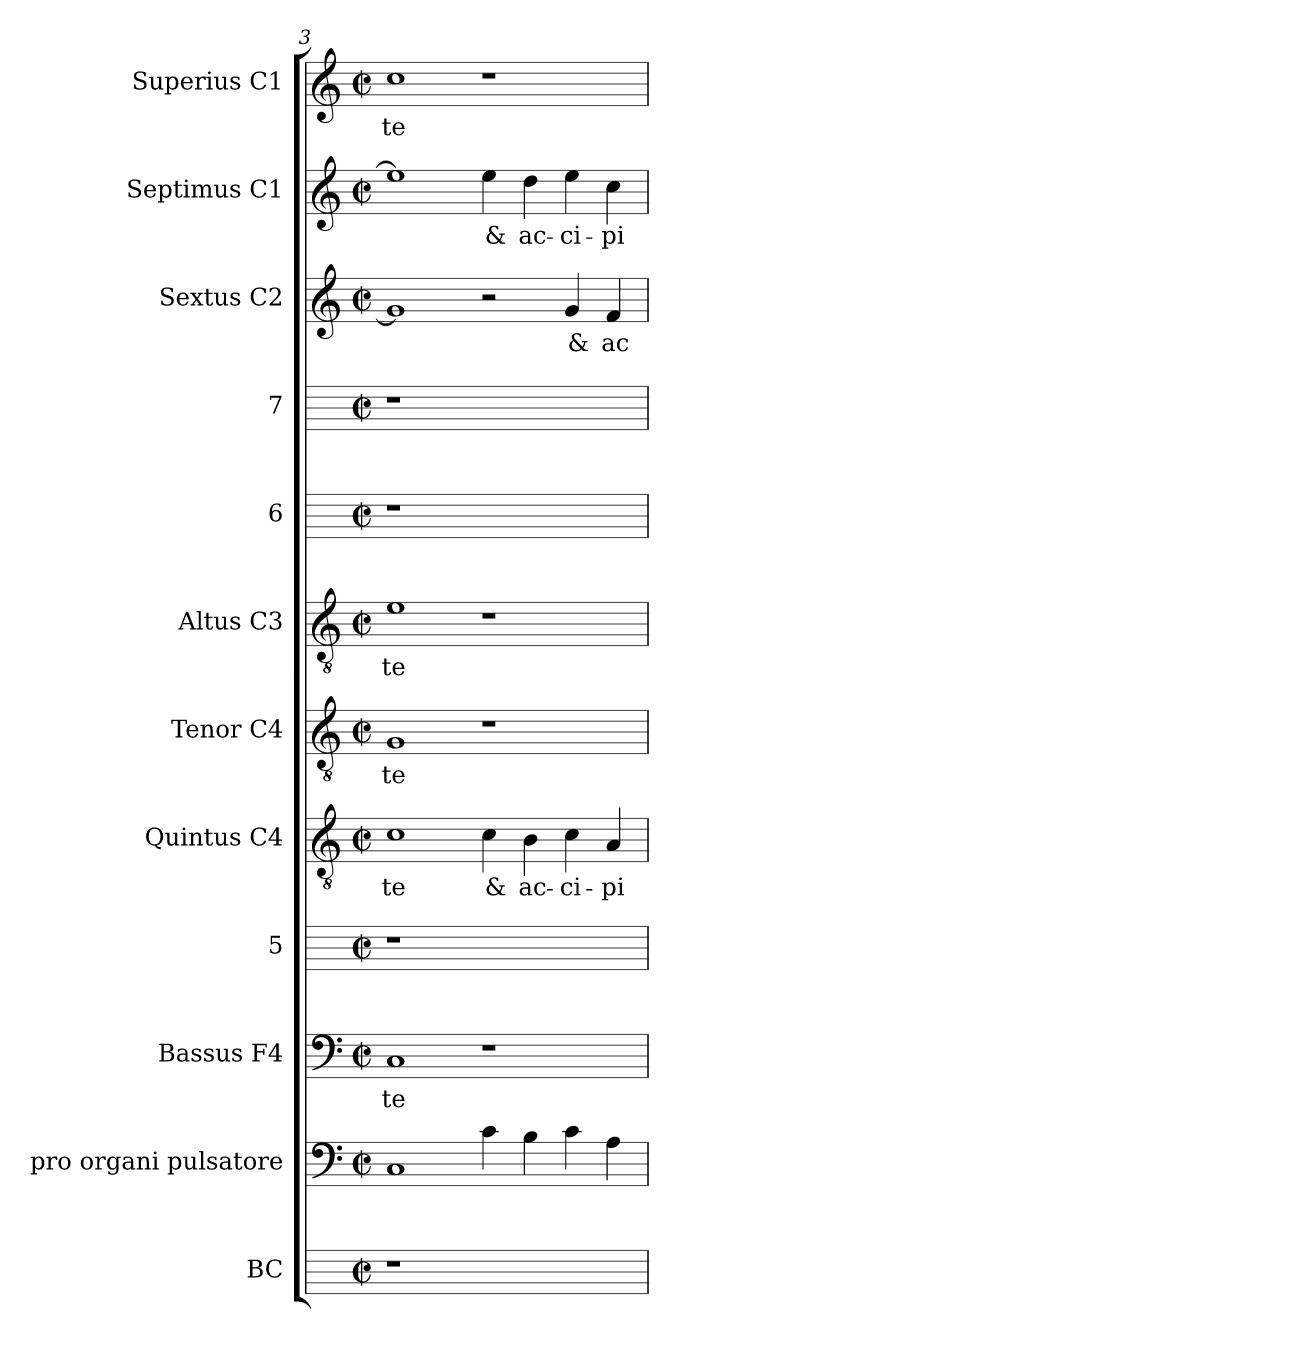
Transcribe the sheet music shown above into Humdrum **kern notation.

**kern	**kern	**kern	**text	**kern	**kern	**text	**kern	**text	**kern	**text	**kern	**kern	**kern	**text	**kern	**text	**kern	**text
*part12	*part11	*part10	*part10	*part9	*part8	*part8	*part7	*part7	*part6	*part6	*part5	*part4	*part3	*part3	*part2	*part2	*part1	*part1
*staff12	*staff11	*staff10	*staff10	*staff9	*staff8	*staff8	*staff7	*staff7	*staff6	*staff6	*staff5	*staff4	*staff3	*staff3	*staff2	*staff2	*staff1	*staff1
*I"BC	*I"pro organi  pulsatore	*I"Bassus  F4	*	*I"5	*I"Quintus  C4	*	*I"Tenor  C4	*	*I"Altus  C3	*	*I"6	*I"7	*I"Sextus  C2	*	*I"Septimus  C1	*	*I"Superius  C1	*
*I'BC	*	*I'B	*	*	*	*	*I'T	*	*I'A	*	*	*	*	*	*	*	*I'S	*
*	*clefF4	*clefF4	*	*	*clefGv2	*	*clefGv2	*	*clefGv2	*	*	*	*clefG2	*	*clefG2	*	*clefG2	*
*k[]	*k[]	*k[]	*	*k[]	*k[]	*	*k[]	*	*k[]	*	*k[]	*k[]	*k[]	*	*k[]	*	*k[]	*
*C:	*C:	*C:	*	*C:	*C:	*	*C:	*	*C:	*	*C:	*C:	*C:	*	*C:	*	*C:	*
*M2/2	*M2/2	*M2/2	*	*M2/2	*M2/2	*	*M2/2	*	*M2/2	*	*M2/2	*M2/2	*M2/2	*	*M2/2	*	*M2/2	*
*met(c|)	*met(c|)	*met(c|)	*	*met(c|)	*met(c|)	*	*met(c|)	*	*met(c|)	*	*met(c|)	*met(c|)	*met(c|)	*	*met(c|)	*	*met(c|)	*
=3	=3	=3	=3	=3	=3	=3	=3	=3	=3	=3	=3	=3	=3	=3	=3	=3	=3	=3
!	!	!	!LO:LY:b:cj	!	!	!LO:LY:b:cj	!	!LO:LY:b:cj	!	!LO:LY:b:cj	!	!	!	!LO:LY:b:cj	!	!LO:LY:b:cj	!	!LO:LY:b:cj
1r	1C	1C	-te	1r	1c	-te	1G	-te	1e	-te	1r	1r	1g]	.	1ee]	.	1cc	-te
!	!	!	!	!	!	!LO:LY:b:cj	!	!	!	!	!	!	!	!	!	!LO:LY:b:cj	!	!
1ryy	4c\	1r	.	1ryy	4c\	&	1r	.	1r	.	1ryy	1ryy	2r	.	4ee\	&	1r	.
!	!	!	!	!	!	!LO:LY:b:cj	!	!	!	!	!	!	!	!	!	!LO:LY:b:cj	!	!
.	4B\	.	.	.	4B\	ac-	.	.	.	.	.	.	.	.	4dd\	ac-	.	.
!	!	!	!	!	!	!LO:LY:b:cj	!	!	!	!	!	!	!	!LO:LY:b:cj	!	!LO:LY:b:cj	!	!
.	4c\	.	.	.	4c\	-ci-	.	.	.	.	.	.	4g/	&	4ee\	-ci-	.	.
!	!	!	!	!	!	!LO:LY:b:cj	!	!	!	!	!	!	!	!LO:LY:b:cj	!	!LO:LY:b:cj	!	!
.	4A\	.	.	.	4A/	-pi-	.	.	.	.	.	.	4f/	ac-	4cc\	-pi-	.	.
=	=	=	=	=	=	=	=	=	=	=	=	=	=	=	=	=	=	=
*-	*-	*-	*-	*-	*-	*-	*-	*-	*-	*-	*-	*-	*-	*-	*-	*-	*-	*-
